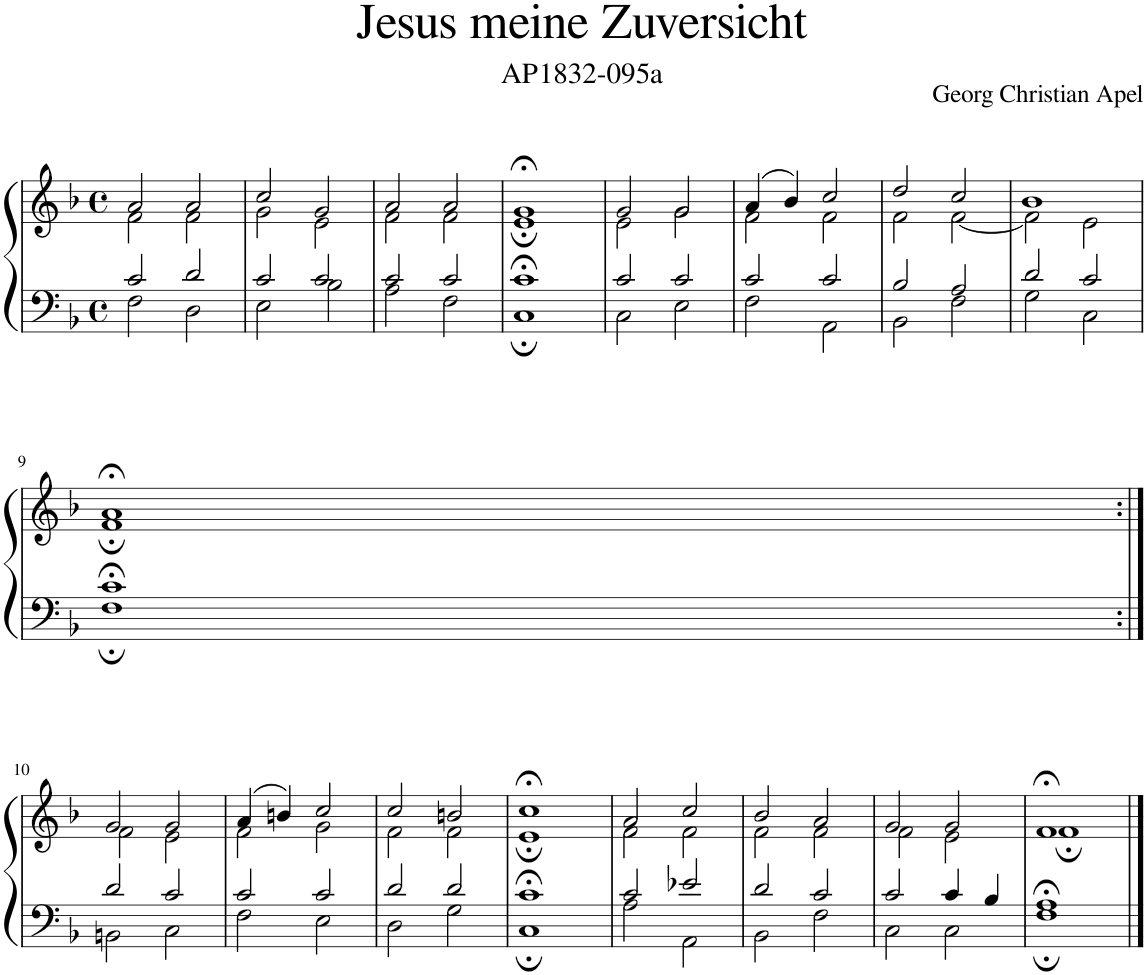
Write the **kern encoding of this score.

**kern	**kern
*part1	*part1
*staff2	*staff1
*I"Piano	*
*I'Pno.	*
*clefF4	*clefG2
*k[b-]	*k[b-]
*M4/4	*M4/4
*met(c)	*met(c)
=1	=1
*^	*^
2c/	2F\	2a/	2f\
2d/	2D\	2a/	2f\
=2	=2	=2	=2
2c/	2E\	2cc/	2g\
2c/	2B-\	2g/	2e\
=3	=3	=3	=3
2c/	2A\	2a/	2f\
2c/	2F\	2a/	2f\
=4	=4	=4	=4
1c;<	1C;	1g;<	1e;
=5	=5	=5	=5
2c/	2C\	2g/	2e\
2c/	2E\	2g/	2g\
=6	=6	=6	=6
2c/	2F\	(4a/	2f\
.	.	4b-/)	.
2c/	2AA\	2cc/	2f\
=7	=7	=7	=7
2B-/	2BB-\	2dd/	2f\
2A/	2F\	2cc/	[2f\
=8	=8	=8	=8
2d/	2G\	1b-	2f\]
2c/	2C\	.	2e\
!!LO:LB:g=z	!!
=9	=9	=9	=9
1c;<	1F;	1a;<	1f;
!!LO:LB:g=z	!!
=10:|!	=10:|!	=10:|!	=10:|!
2d/	2BBn\	2g/	2f\
2c/	2C\	2g/	2e\
=11	=11	=11	=11
2c/	2F\	(4a/	2f\
.	.	4bn/)	.
2c/	2E\	2cc/	2g\
=12	=12	=12	=12
2d/	2D\	2cc/	2f\
2d/	2G\	2bn/	2f\
=13	=13	=13	=13
1c;<	1C;	1cc;<	1e;
=14	=14	=14	=14
2c/	2A\	2a/	2f\
2e-X/	2AA\	2cc/	2f\
=15	=15	=15	=15
2d/	2BB-\	2b-/	2f\
2c/	2F\	2a/	2f\
=16	=16	=16	=16
2c/	2C\	2g/	2f\
4c/	2C\	2g/	2e\
4B-/	.	.	.
=17	=17	=17	=17
1A;<	1F;	1f;<	1f;
*v	*v	*	*
*	*v	*v
==	==
*-	*-
